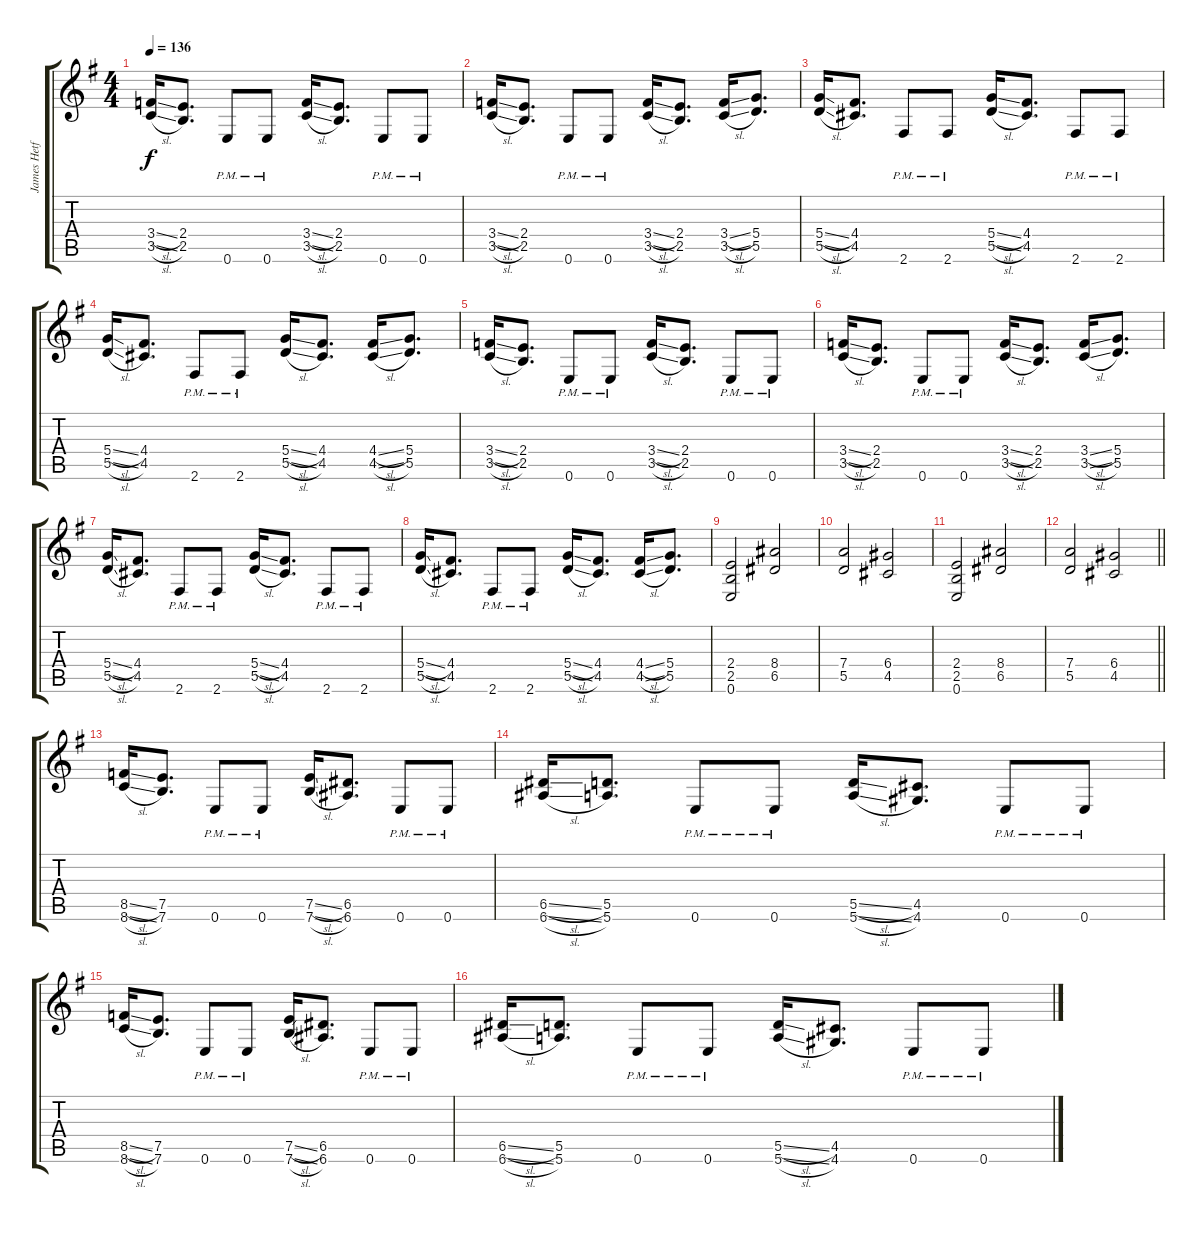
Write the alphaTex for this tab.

\track ("James Hetfield" "James Hetf") {instrument distortionguitar}
\staff {score tabs}
\tuning (E4 B3 G3 D3 A2 E2) {hide}
\ts (4 4)
\tempo 136
\clef g2
\ks eminor
(3.4{sl} 3.5{sl}).16{dy f} (2.4 2.5).8{d} 0.6{pm}.8 0.6{pm}.8 (3.4{sl} 3.5{sl}).16 (2.4 2.5).8{d} 0.6{pm}.8 0.6{pm}.8 |
(3.4{sl} 3.5{sl}).16 (2.4 2.5).8{d} 0.6{pm}.8 0.6{pm}.8 (3.4{sl} 3.5{sl}).16 (2.4 2.5).8{d} (3.4{sl} 3.5{sl}).16 (5.4 5.5).8{d} |
(5.4{sl} 5.5{sl}).16 (4.4 4.5).8{d} 2.6{pm}.8 2.6{pm}.8 (5.4{sl} 5.5{sl}).16 (4.4 4.5).8{d} 2.6{pm}.8 2.6{pm}.8 |
(5.4{sl} 5.5{sl}).16 (4.4 4.5).8{d} 2.6{pm}.8 2.6{pm}.8 (5.4{sl} 5.5{sl}).16 (4.4 4.5).8{d} (4.4{sl} 4.5{sl}).16 (5.4 5.5).8{d} |
(3.4{sl} 3.5{sl}).16 (2.4 2.5).8{d} 0.6{pm}.8 0.6{pm}.8 (3.4{sl} 3.5{sl}).16 (2.4 2.5).8{d} 0.6{pm}.8 0.6{pm}.8 |
(3.4{sl} 3.5{sl}).16 (2.4 2.5).8{d} 0.6{pm}.8 0.6{pm}.8 (3.4{sl} 3.5{sl}).16 (2.4 2.5).8{d} (3.4{sl} 3.5{sl}).16 (5.4 5.5).8{d} |
(5.4{sl} 5.5{sl}).16 (4.4 4.5).8{d} 2.6{pm}.8 2.6{pm}.8 (5.4{sl} 5.5{sl}).16 (4.4 4.5).8{d} 2.6{pm}.8 2.6{pm}.8 |
(5.4{sl} 5.5{sl}).16 (4.4 4.5).8{d} 2.6{pm}.8 2.6{pm}.8 (5.4{sl} 5.5{sl}).16 (4.4 4.5).8{d} (4.4{sl} 4.5{sl}).16 (5.4 5.5).8{d} |
(2.4 2.5 0.6).2 (8.4 6.5).2 |
(7.4 5.5).2 (6.4 4.5).2 |
(2.4 2.5 0.6).2 (8.4 6.5).2 |
\barLineRight lightlight
(7.4 5.5).2 (6.4 4.5).2 |
(8.5{sl} 8.6{sl}).16 (7.5 7.6).8{d} 0.6{pm}.8 0.6{pm}.8 (7.5{sl} 7.6{sl}).16 (6.5 6.6).8{d} 0.6{pm}.8 0.6{pm}.8 |
(6.5{sl} 6.6{sl}).16 (5.5 5.6).8{d} 0.6{pm}.8 0.6{pm}.8 (5.5{sl} 5.6{sl}).16 (4.5 4.6).8{d} 0.6{pm}.8 0.6{pm}.8 |
(8.5{sl} 8.6{sl}).16 (7.5 7.6).8{d} 0.6{pm}.8 0.6{pm}.8 (7.5{sl} 7.6{sl}).16 (6.5 6.6).8{d} 0.6{pm}.8 0.6{pm}.8 |
(6.5{sl} 6.6{sl}).16 (5.5 5.6).8{d} 0.6{pm}.8 0.6{pm}.8 (5.5{sl} 5.6{sl}).16 (4.5 4.6).8{d} 0.6{pm}.8 0.6{pm}.8
